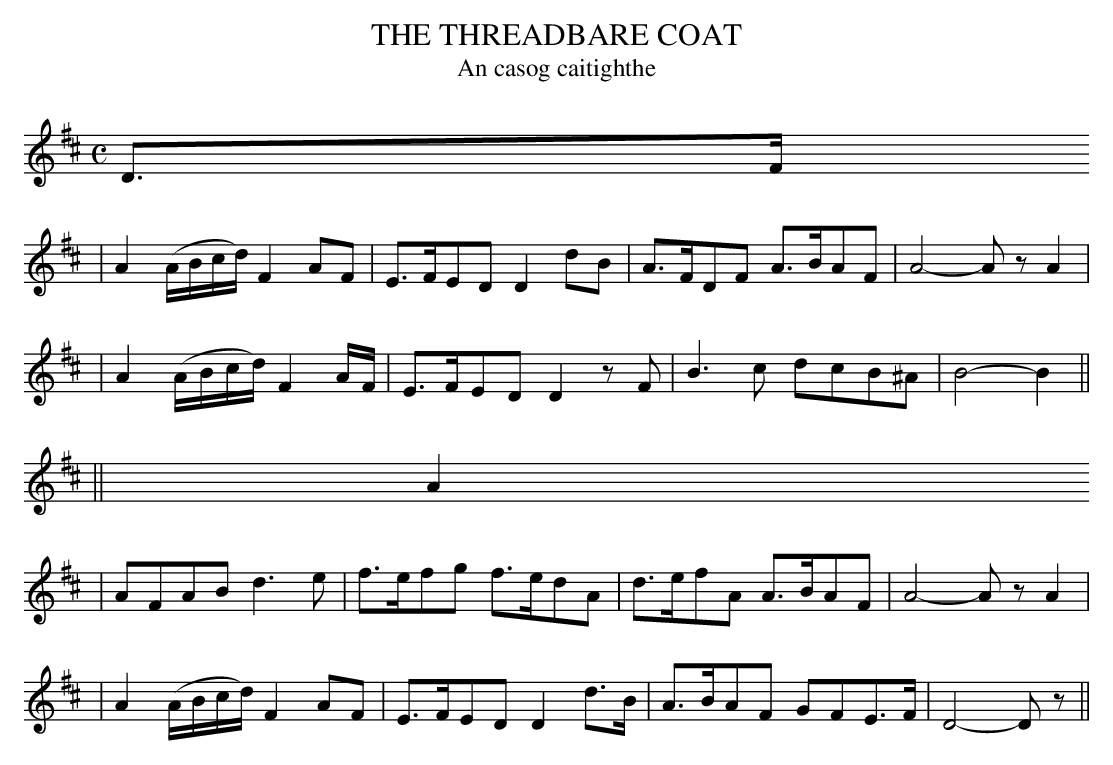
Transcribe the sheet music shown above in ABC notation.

X:1
T: THE THREADBARE COAT
T: An casog caitighthe
M: C
L: 1/8
K: D
D>F
| A2 (A/B/c/d/) F2AF | E>FED D2dB | A>FDF A>BAF | A4- AzA2 |
| A2 (A/B/c/d/) F2A/F/ | E>FED D2zF | B3c dcB^A | B4- B2 ||
|| A2
| AFAB d3e | f>efg f>edA | d>efA A>BAF | A4- AzA2 |
| A2 (A/B/c/d/) F2AF | E>FED D2d>B | A>BAF GFE>F | D4- Dz ||
